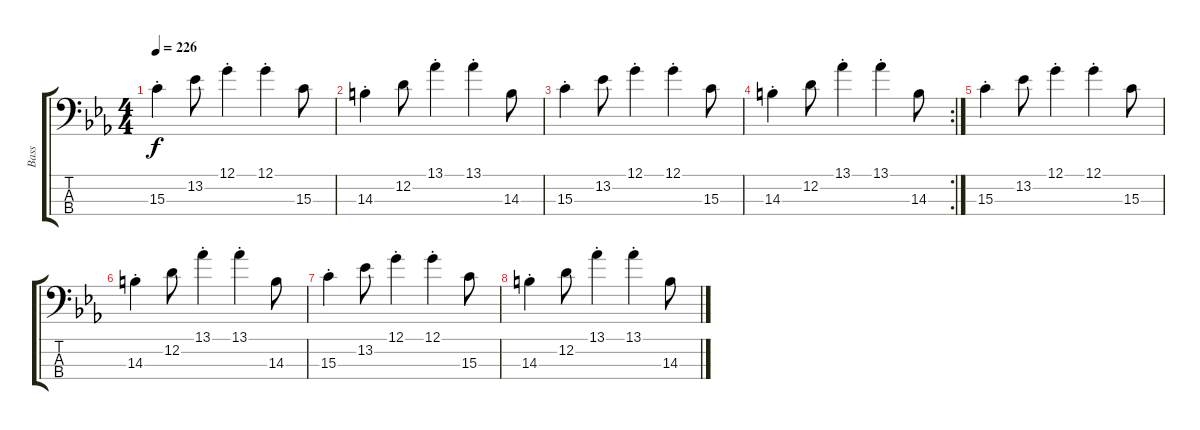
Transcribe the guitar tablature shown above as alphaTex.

\track ("Bass" "Bass") {instrument electricbassfinger}
\staff {score tabs}
\tuning (G2 D2 A1 E1) {hide}
\ts (4 4)
\tempo 226
\clef f4
\ks cminor
15.3{st}.4{dy f} 13.2.8 12.1{st}.4 12.1{st}.4 15.3.8 |
14.3{st}.4 12.2.8 13.1{st}.4 13.1{st}.4 14.3.8 |
15.3{st}.4 13.2.8 12.1{st}.4 12.1{st}.4 15.3.8 |
\rc 2
14.3{st}.4 12.2.8 13.1{st}.4 13.1{st}.4 14.3.8 |
15.3{st}.4 13.2.8 12.1{st}.4 12.1{st}.4 15.3.8 |
14.3{st}.4 12.2.8 13.1{st}.4 13.1{st}.4 14.3.8 |
15.3{st}.4 13.2.8 12.1{st}.4 12.1{st}.4 15.3.8 |
14.3{st}.4 12.2.8 13.1{st}.4 13.1{st}.4 14.3.8
